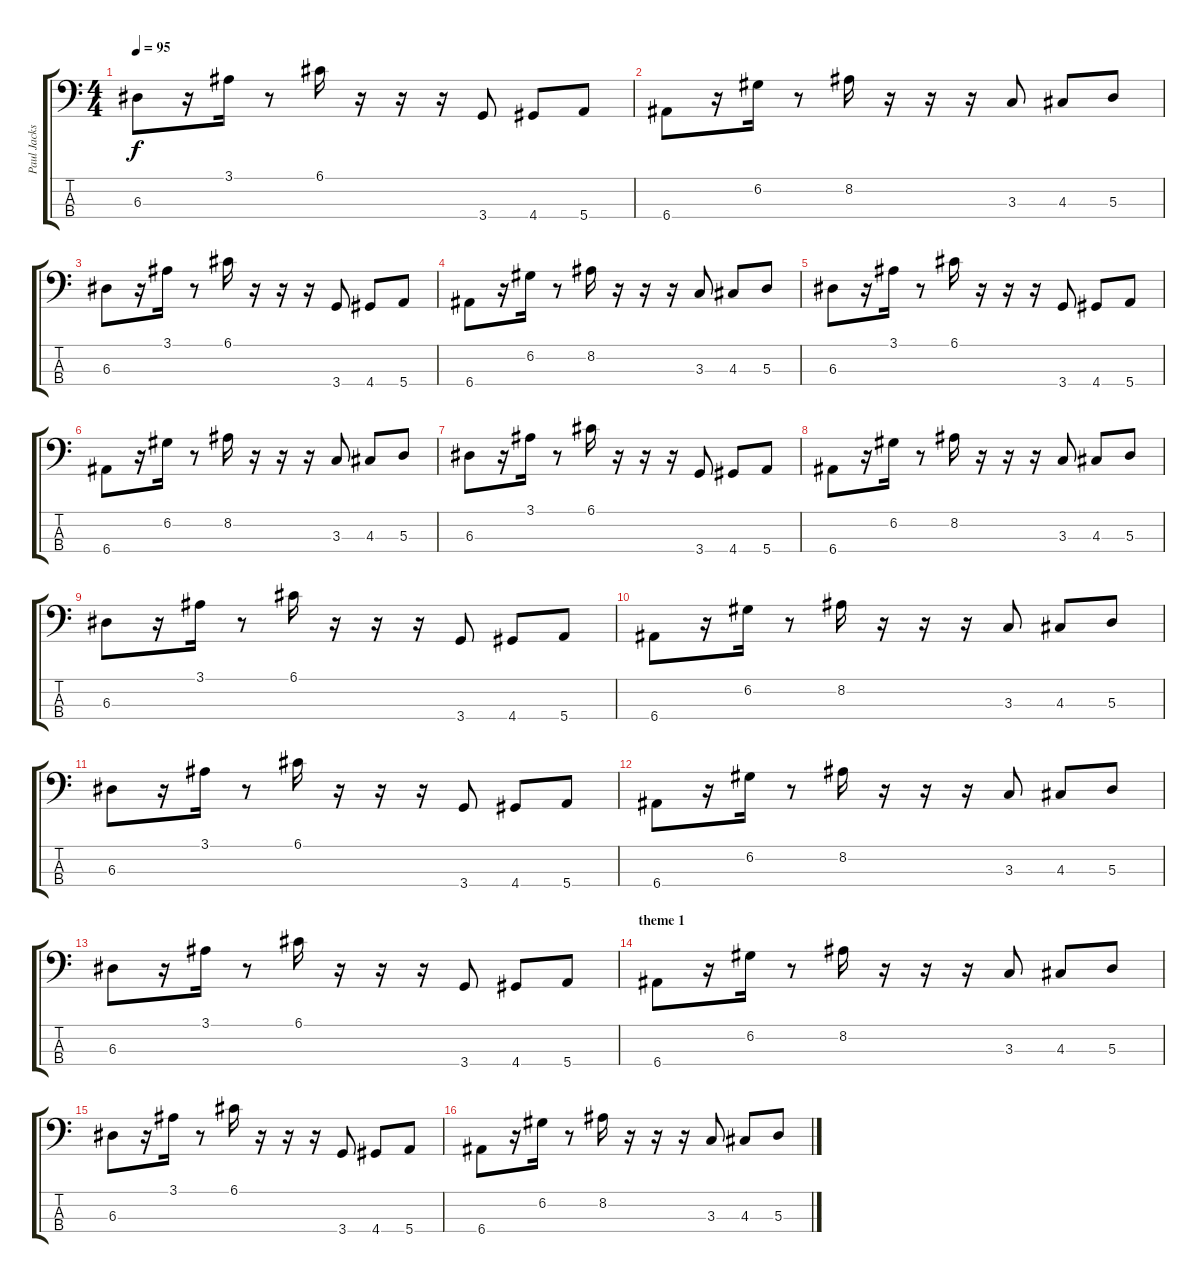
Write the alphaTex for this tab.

\track ("Paul Jackson (basse)" "Paul Jacks") {instrument synthbass1}
\staff {score tabs}
\tuning (G2 D2 A1 E1) {hide}
\ts (4 4)
\tempo 95
\clef f4
\ks c
6.3.8{dy f} r.16 3.1.16 r.8 6.1.16 r.16 r.16 r.16 3.4.8 4.4.8 5.4.8 |
6.4.8 r.16 6.2.16 r.8 8.2.16 r.16 r.16 r.16 3.3.8 4.3.8 5.3.8 |
6.3.8 r.16 3.1.16 r.8 6.1.16 r.16 r.16 r.16 3.4.8 4.4.8 5.4.8 |
6.4.8 r.16 6.2.16 r.8 8.2.16 r.16 r.16 r.16 3.3.8 4.3.8 5.3.8 |
6.3.8 r.16 3.1.16 r.8 6.1.16 r.16 r.16 r.16 3.4.8 4.4.8 5.4.8 |
6.4.8 r.16 6.2.16 r.8 8.2.16 r.16 r.16 r.16 3.3.8 4.3.8 5.3.8 |
6.3.8 r.16 3.1.16 r.8 6.1.16 r.16 r.16 r.16 3.4.8 4.4.8 5.4.8 |
6.4.8 r.16 6.2.16 r.8 8.2.16 r.16 r.16 r.16 3.3.8 4.3.8 5.3.8 |
6.3.8 r.16 3.1.16 r.8 6.1.16 r.16 r.16 r.16 3.4.8 4.4.8 5.4.8 |
6.4.8 r.16 6.2.16 r.8 8.2.16 r.16 r.16 r.16 3.3.8 4.3.8 5.3.8 |
6.3.8 r.16 3.1.16 r.8 6.1.16 r.16 r.16 r.16 3.4.8 4.4.8 5.4.8 |
6.4.8 r.16 6.2.16 r.8 8.2.16 r.16 r.16 r.16 3.3.8 4.3.8 5.3.8 |
6.3.8 r.16 3.1.16 r.8 6.1.16 r.16 r.16 r.16 3.4.8 4.4.8 5.4.8 |
\section ("" "theme 1")
6.4.8 r.16 6.2.16 r.8 8.2.16 r.16 r.16 r.16 3.3.8 4.3.8 5.3.8 |
6.3.8 r.16 3.1.16 r.8 6.1.16 r.16 r.16 r.16 3.4.8 4.4.8 5.4.8 |
6.4.8 r.16 6.2.16 r.8 8.2.16 r.16 r.16 r.16 3.3.8 4.3.8 5.3.8
